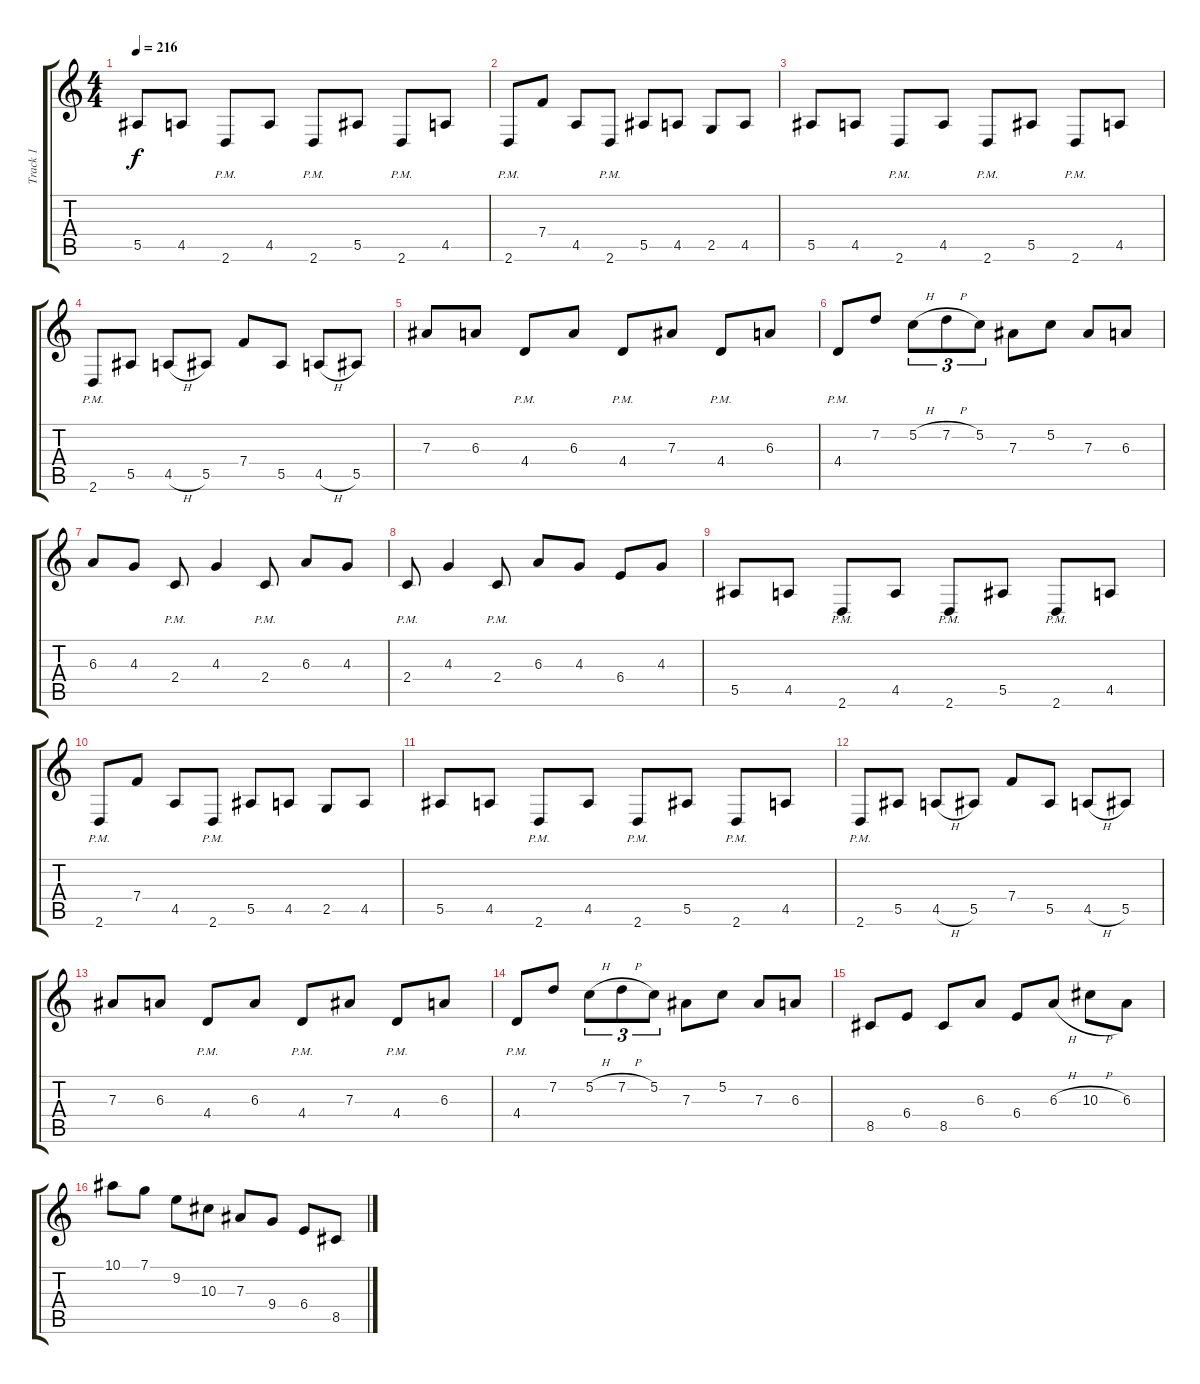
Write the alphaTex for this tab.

\track ("Track 1" "Track 1") {instrument overdrivenguitar}
\staff {score tabs}
\tuning (C4 G3 Eb3 Bb2 F2 C2) {hide}
\ts (4 4)
\tempo 216
\clef g2
\ks c
5.5.8{dy f} 4.5.8 2.6{pm}.8 4.5.8 2.6{pm}.8 5.5.8 2.6{pm}.8 4.5.8 |
2.6{pm}.8 7.4.8 4.5.8 2.6{pm}.8 5.5.8 4.5.8 2.5.8 4.5.8 |
5.5.8 4.5.8 2.6{pm}.8 4.5.8 2.6{pm}.8 5.5.8 2.6{pm}.8 4.5.8 |
2.6{pm}.8 5.5.8 4.5{h}.8 5.5.8 7.4.8 5.5.8 4.5{h}.8 5.5.8 |
7.3.8 6.3.8 4.4{pm}.8 6.3.8 4.4{pm}.8 7.3.8 4.4{pm}.8 6.3.8 |
4.4{pm}.8 7.2.8 5.2{h}.8{tu (3 2)} 7.2{h}.8{tu (3 2)} 5.2.8{tu (3 2)} 7.3.8 5.2.8 7.3.8 6.3.8 |
6.3.8 4.3.8 2.4{pm}.8 4.3.4 2.4{pm}.8 6.3.8 4.3.8 |
2.4{pm}.8 4.3.4 2.4{pm}.8 6.3.8 4.3.8 6.4.8 4.3.8 |
5.5.8 4.5.8 2.6{pm}.8 4.5.8 2.6{pm}.8 5.5.8 2.6{pm}.8 4.5.8 |
2.6{pm}.8 7.4.8 4.5.8 2.6{pm}.8 5.5.8 4.5.8 2.5.8 4.5.8 |
5.5.8 4.5.8 2.6{pm}.8 4.5.8 2.6{pm}.8 5.5.8 2.6{pm}.8 4.5.8 |
2.6{pm}.8 5.5.8 4.5{h}.8 5.5.8 7.4.8 5.5.8 4.5{h}.8 5.5.8 |
7.3.8 6.3.8 4.4{pm}.8 6.3.8 4.4{pm}.8 7.3.8 4.4{pm}.8 6.3.8 |
4.4{pm}.8 7.2.8 5.2{h}.8{tu (3 2)} 7.2{h}.8{tu (3 2)} 5.2.8{tu (3 2)} 7.3.8 5.2.8 7.3.8 6.3.8 |
8.5.8 6.4.8 8.5.8 6.3.8 6.4.8 6.3{h}.8 10.3{h}.8 6.3.8 |
10.1.8 7.1.8 9.2.8 10.3.8 7.3.8 9.4.8 6.4.8 8.5.8
